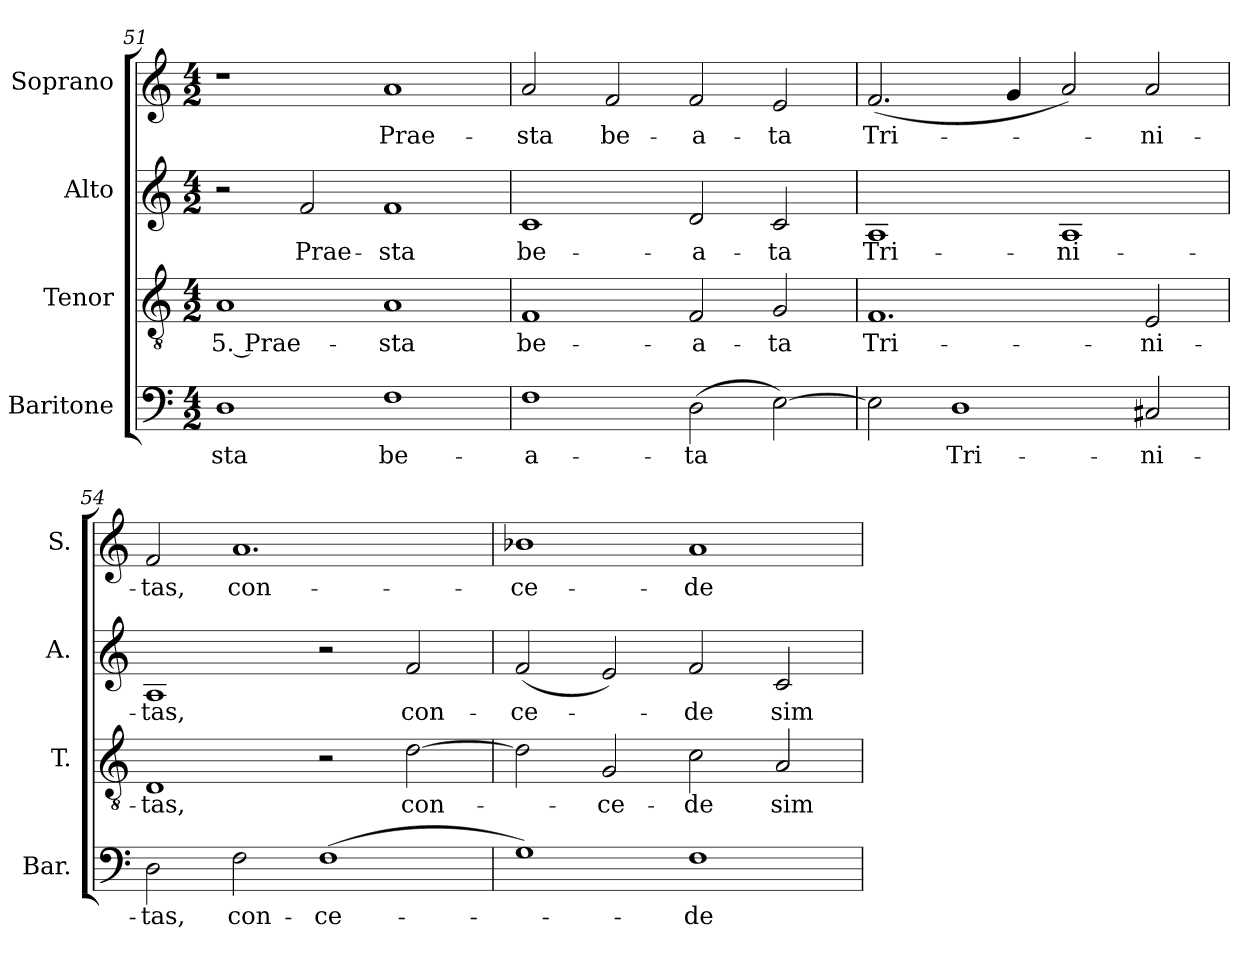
**kern	**text	**kern	**text	**kern	**text	**kern	**text
*part4	*part4	*part3	*part3	*part2	*part2	*part1	*part1
*staff4	*staff4	*staff3	*staff3	*staff2	*staff2	*staff1	*staff1
*I"Baritone	*	*I"Tenor	*	*I"Alto	*	*I"Soprano	*
*I'Bar.	*	*I'T.	*	*I'A.	*	*I'S.	*
*clefF4	*	*clefGv2	*	*clefG2	*	*clefG2	*
*	*	*ITrd7c12	*	*	*	*	*
*k[]	*	*k[]	*	*k[]	*	*k[]	*
*C:	*	*C:	*	*C:	*	*C:	*
*M4/2	*	*M4/2	*	*M4/2	*	*M4/2	*
=51	=51	=51	=51	=51	=51	=51	=51
!	!LO:LY:b:color=#000000	!	!	!	!	!	!
!	!	!	!LO:LY:b:color=#000000	!	!	!	!
1Di	-sta	1AAi	5. Prae-	2r	.	1r	.
!	!	!	!	!	!LO:LY:b:color=#000000	!	!
.	.	.	.	2fi/	Prae-	.	.
!	!LO:LY:b:color=#000000	!	!	!	!	!	!
!	!	!	!LO:LY:b:color=#000000	!	!	!	!
!	!	!	!	!	!LO:LY:b:color=#000000	!	!
!	!	!	!	!	!	!	!LO:LY:b:color=#000000
1Fi	be-	1AAi	-sta	1fi	-sta	1ai	Prae-
=52	=52	=52	=52	=52	=52	=52	=52
!	!LO:LY:b:color=#000000	!	!	!	!	!	!
!	!	!	!LO:LY:b:color=#000000	!	!	!	!
!	!	!	!	!	!LO:LY:b:color=#000000	!	!
!	!	!	!	!	!	!	!LO:LY:b:color=#000000
1Fi	-a-	1FFi	be-	1ci	be-	2ai/	-sta
!	!	!	!	!	!	!	!LO:LY:b:color=#000000
.	.	.	.	.	.	2fi/	be-
!	!LO:LY:b:color=#000000	!	!	!	!	!	!
!	!	!	!LO:LY:b:color=#000000	!	!	!	!
!	!	!	!	!	!LO:LY:b:color=#000000	!	!
!	!	!	!	!	!	!	!LO:LY:b:color=#000000
(2Di\	-ta	2FFi/	-a-	2di/	-a-	2fi/	-a-
!	!	!	!LO:LY:b:color=#000000	!	!	!	!
!	!	!	!	!	!LO:LY:b:color=#000000	!	!
!	!	!	!	!	!	!	!LO:LY:b:color=#000000
[2Ei\)	.	2GGi/	-ta	2ci/	-ta	2ei/	-ta
=53	=53	=53	=53	=53	=53	=53	=53
!	!	!	!LO:LY:b:color=#000000	!	!	!	!
!	!	!	!	!	!LO:LY:b:color=#000000	!	!
!	!	!	!	!	!	!	!LO:LY:b:color=#000000
2Ei\]	.	1.FFi	Tri-	1Ai	Tri-	(2.fi/	Tri-
!	!LO:LY:b:color=#000000	!	!	!	!	!	!
1Di	Tri-	.	.	.	.	.	.
.	.	.	.	.	.	4gi/	.
!	!	!	!	!	!LO:LY:b:color=#000000	!	!
.	.	.	.	1Ai	-ni-	2ai/)	.
!	!LO:LY:b:color=#000000	!	!	!	!	!	!
!	!	!	!LO:LY:b:color=#000000	!	!	!	!
!	!	!	!	!	!	!	!LO:LY:b:color=#000000
2C#Xi/	-ni-	2EEi/	-ni-	.	.	2ai/	-ni-
=54	=54	=54	=54	=54	=54	=54	=54
!	!LO:LY:b:color=#000000	!	!	!	!	!	!
!	!	!	!LO:LY:b:color=#000000	!	!	!	!
!	!	!	!	!	!LO:LY:b:color=#000000	!	!
!	!	!	!	!	!	!	!LO:LY:b:color=#000000
2Di\	-tas,	1DDi	-tas,	1Ai	-tas,	2fi/	-tas,
!	!LO:LY:b:color=#000000	!	!	!	!	!	!
!	!	!	!	!	!	!	!LO:LY:b:color=#000000
2Fi\	con-	.	.	.	.	1.ai	con-
!	!LO:LY:b:color=#000000	!	!	!	!	!	!
(1Fi	-ce-	2r	.	2r	.	.	.
!	!	!	!LO:LY:b:color=#000000	!	!	!	!
!	!	!	!	!	!LO:LY:b:color=#000000	!	!
.	.	[2Di\	con-	2fi/	con-	.	.
!!LO:LB:g=z
=55	=55	=55	=55	=55	=55	=55	=55
!	!	!	!	!	!LO:LY:b:color=#000000	!	!
!	!	!	!	!	!	!	!LO:LY:b:color=#000000
1Gi)	.	2Di\]	.	(2fi/	-ce-	1b-Xi	-ce-
!	!	!	!LO:LY:b:color=#000000	!	!	!	!
.	.	2GGi/	-ce-	2ei/)	.	.	.
!	!LO:LY:b:color=#000000	!	!	!	!	!	!
!	!	!	!LO:LY:b:color=#000000	!	!	!	!
!	!	!	!	!	!LO:LY:b:color=#000000	!	!
!	!	!	!	!	!	!	!LO:LY:b:color=#000000
1Fi	-de	2Ci\	-de	2fi/	-de	1ai	-de
!	!	!	!LO:LY:b:color=#000000	!	!	!	!
!	!	!	!	!	!LO:LY:b:color=#000000	!	!
.	.	2AAi/	sim-	2ci/	sim-	.	.
=	=	=	=	=	=	=	=
*-	*-	*-	*-	*-	*-	*-	*-
